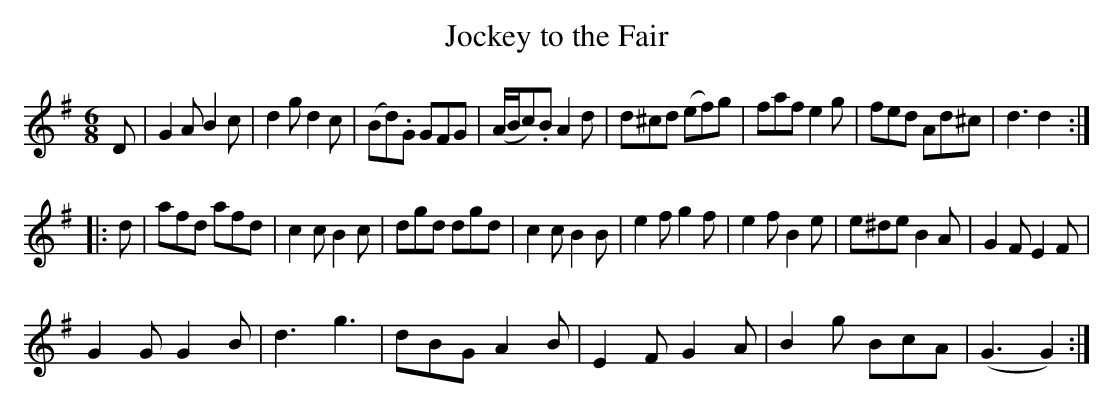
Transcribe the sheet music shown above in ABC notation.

X:1
T:Jockey to the Fair
M:6/8
K:G
D|\
G2A B2c| d2g d2c| (Bd).G GFG| (A/B/c).B A2d|\
d^cd (ef)g| faf e2g| fed Ad^c| d3 d2::
d|\
afd afd| c2c B2c| dgd dgd|c2c B2B|\
e2f g2f| e2f B2e| e^de B2A| G2F E2F|
G2G G2B| d3 g3| dBG A2B| E2F G2A| B2g BcA| (G3 G2):|
